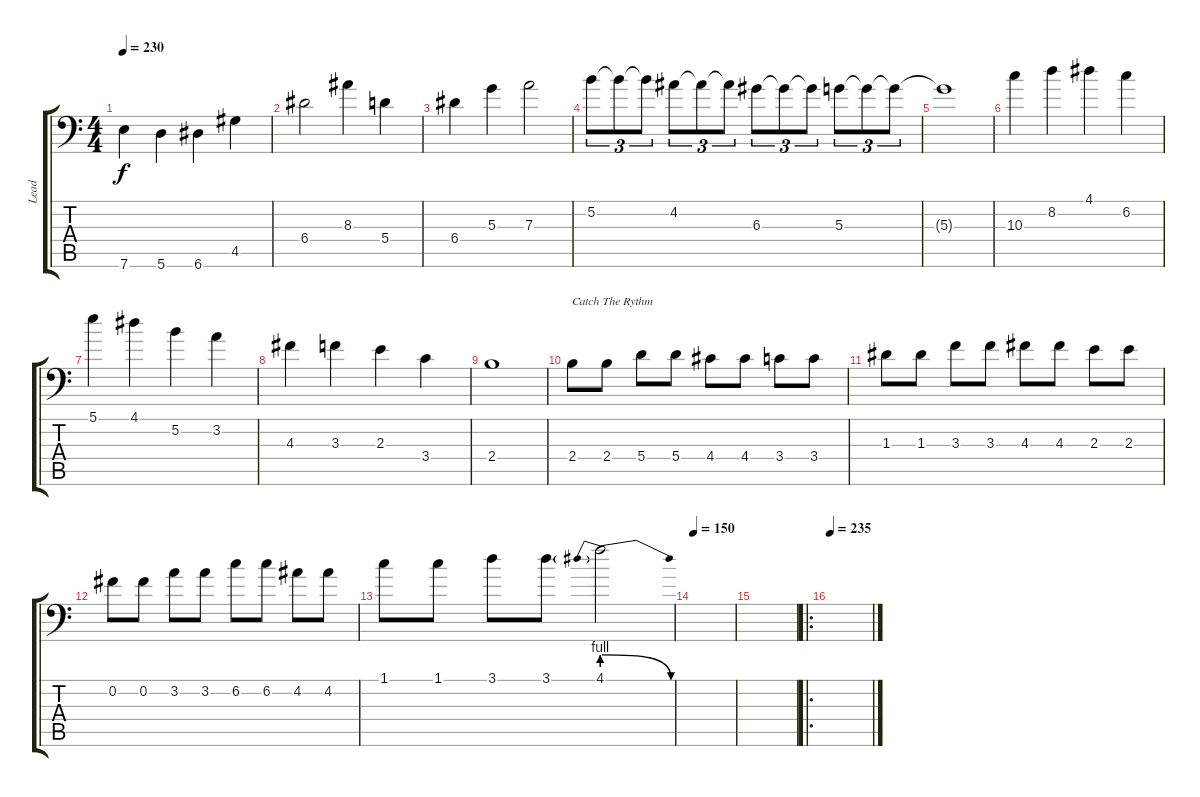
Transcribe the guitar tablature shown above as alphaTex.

\track ("Lead" "Lead") {instrument distortionguitar}
\staff {score tabs}
\tuning (B3 Gb3 D3 A2 E2 A1) {hide}
\ts (4 4)
\tempo 230
\clef f4
\ks c
7.6.4{dy f} 5.6.4 6.6.4 4.5.4 |
6.4.2 8.3.4 5.4.4 |
6.4.4 5.3.4 7.3.2 |
5.2.8{tu (3 2)} 5.2{t}.8{tu (3 2)} 5.2{t}.8{tu (3 2)} 4.2.8{tu (3 2)} 4.2{t}.8{tu (3 2)} 4.2{t}.8{tu (3 2)} 6.3.8{tu (3 2)} 6.3{t}.8{tu (3 2)} 6.3{t}.8{tu (3 2)} 5.3.8{tu (3 2)} 5.3{t}.8{tu (3 2)} 5.3{t}.8{tu (3 2)} |
5.3{t}.1 |
10.3.4 8.2.4 4.1.4 6.2.4 |
5.1.4 4.1.4 5.2.4 3.2.4 |
4.3.4 3.3.4 2.3.4 3.4.4 |
2.4.1 |
2.4.8{txt "Catch The Rythm"} 2.4.8 5.4.8 5.4.8 4.4.8 4.4.8 3.4.8 3.4.8 |
1.3.8 1.3.8 3.3.8 3.3.8 4.3.8 4.3.8 2.3.8 2.3.8 |
0.2.8 0.2.8 3.2.8 3.2.8 6.2.8 6.2.8 4.2.8 4.2.8 |
1.1.8 1.1.8 3.1.8 3.1.8 4.1{be (prebendrelease 0 4 60 0)}.2 |
\tempo 150
|
|
\ro
\tempo 235
